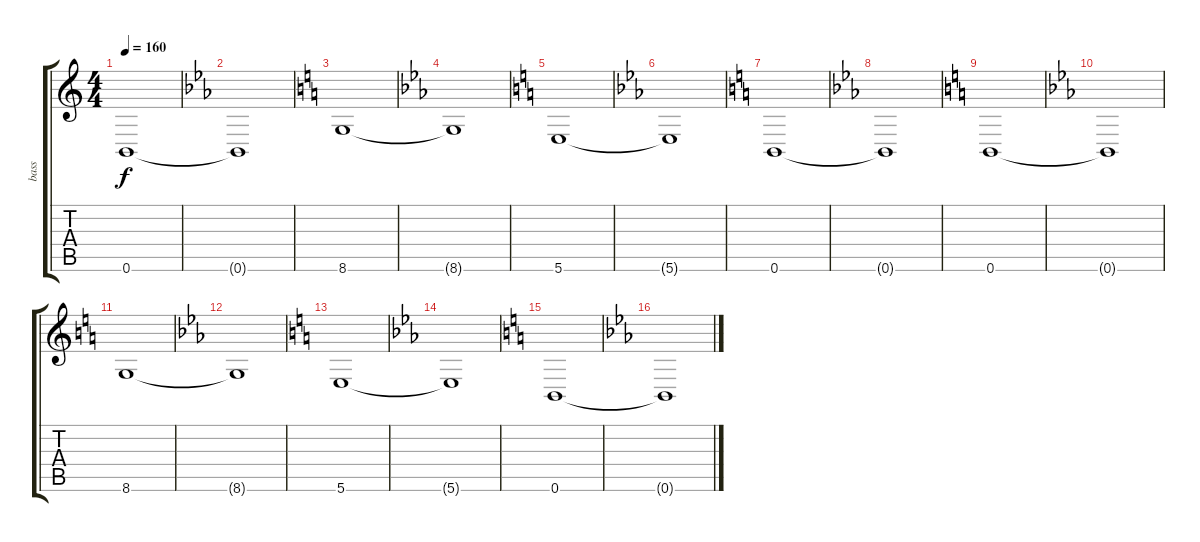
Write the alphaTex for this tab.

\track ("bass" "bass") {instrument electricbassfinger}
\staff {score tabs}
\tuning (Db4 Ab3 E3 B2 Gb2 B1) {hide}
\ts (4 4)
\tempo 160
\clef g2
\ks c
0.6.1{dy f} |
\ks cminor
0.6{t}.1 |
\ks c
8.6.1 |
\ks cminor
8.6{t}.1 |
\ks c
5.6.1 |
\ks cminor
5.6{t}.1 |
\ks c
0.6.1 |
\ks cminor
0.6{t}.1 |
\ks c
0.6.1 |
\ks cminor
0.6{t}.1 |
\ks c
8.6.1 |
\ks cminor
8.6{t}.1 |
\ks c
5.6.1 |
\ks cminor
5.6{t}.1 |
\ks c
0.6.1 |
\ks cminor
0.6{t}.1
